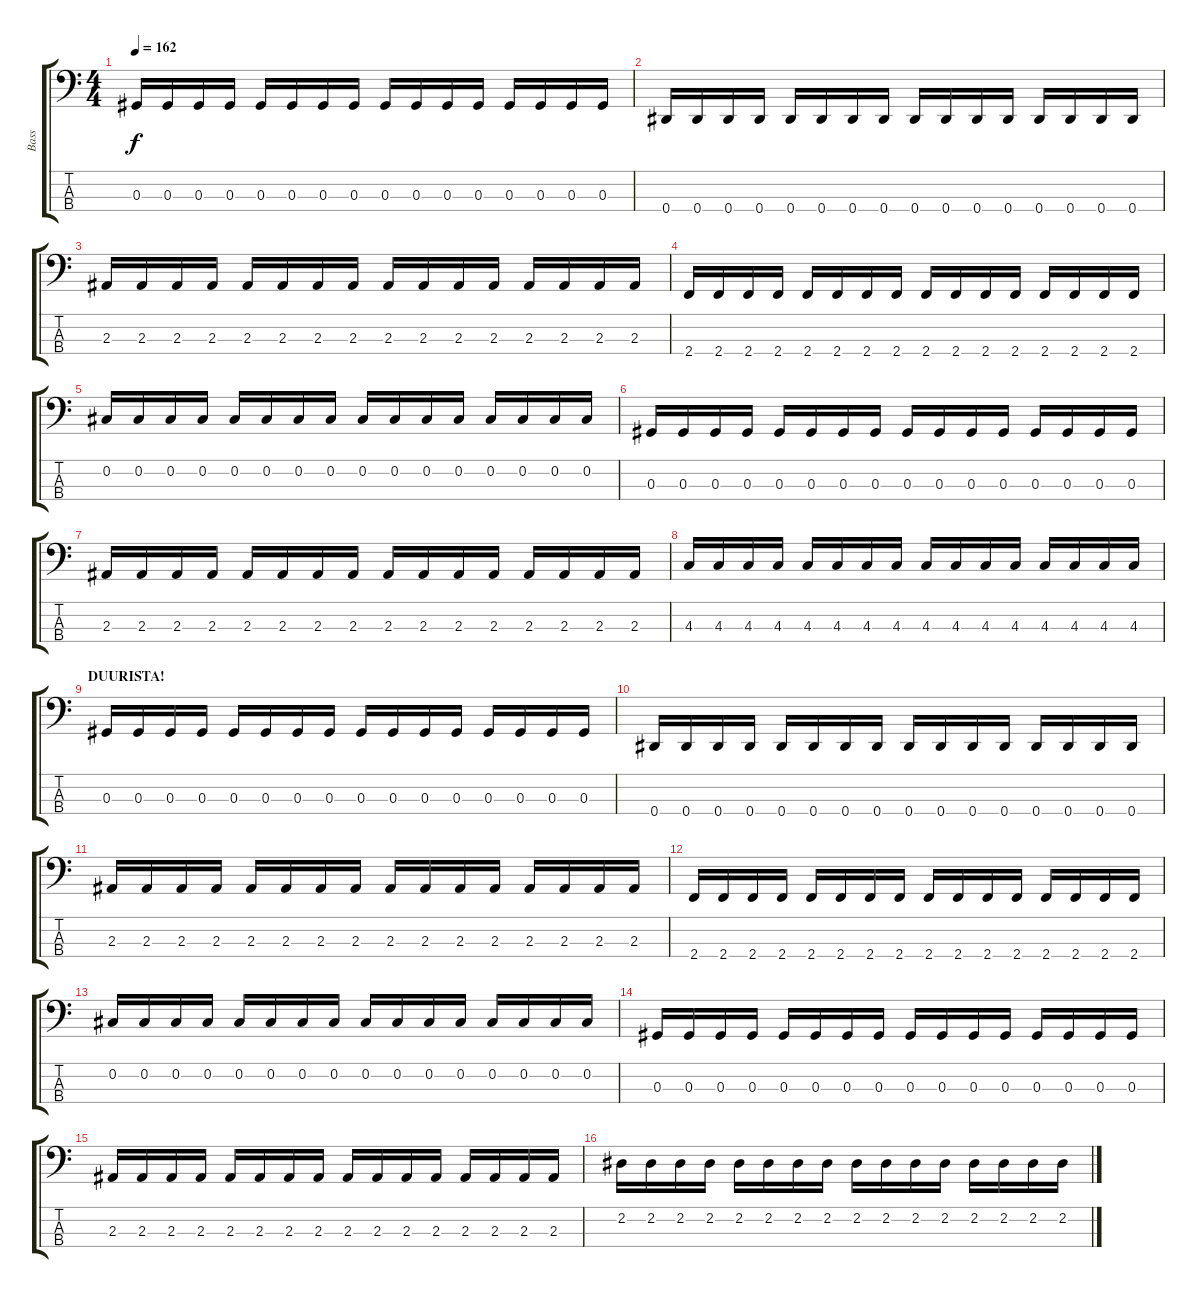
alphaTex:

\track ("Bass" "Bass") {instrument electricbasspick}
\staff {score tabs}
\tuning (Gb2 Db2 Ab1 Eb1) {hide}
\ts (4 4)
\tempo 162
\clef f4
\ks c
0.3.16{dy f} 0.3.16 0.3.16 0.3.16 0.3.16 0.3.16 0.3.16 0.3.16 0.3.16 0.3.16 0.3.16 0.3.16 0.3.16 0.3.16 0.3.16 0.3.16 |
0.4.16 0.4.16 0.4.16 0.4.16 0.4.16 0.4.16 0.4.16 0.4.16 0.4.16 0.4.16 0.4.16 0.4.16 0.4.16 0.4.16 0.4.16 0.4.16 |
2.3.16 2.3.16 2.3.16 2.3.16 2.3.16 2.3.16 2.3.16 2.3.16 2.3.16 2.3.16 2.3.16 2.3.16 2.3.16 2.3.16 2.3.16 2.3.16 |
2.4.16 2.4.16 2.4.16 2.4.16 2.4.16 2.4.16 2.4.16 2.4.16 2.4.16 2.4.16 2.4.16 2.4.16 2.4.16 2.4.16 2.4.16 2.4.16 |
0.2.16 0.2.16 0.2.16 0.2.16 0.2.16 0.2.16 0.2.16 0.2.16 0.2.16 0.2.16 0.2.16 0.2.16 0.2.16 0.2.16 0.2.16 0.2.16 |
0.3.16 0.3.16 0.3.16 0.3.16 0.3.16 0.3.16 0.3.16 0.3.16 0.3.16 0.3.16 0.3.16 0.3.16 0.3.16 0.3.16 0.3.16 0.3.16 |
2.3.16 2.3.16 2.3.16 2.3.16 2.3.16 2.3.16 2.3.16 2.3.16 2.3.16 2.3.16 2.3.16 2.3.16 2.3.16 2.3.16 2.3.16 2.3.16 |
4.3.16 4.3.16 4.3.16 4.3.16 4.3.16 4.3.16 4.3.16 4.3.16 4.3.16 4.3.16 4.3.16 4.3.16 4.3.16 4.3.16 4.3.16 4.3.16 |
\section ("" "DUURISTA!")
0.3.16 0.3.16 0.3.16 0.3.16 0.3.16 0.3.16 0.3.16 0.3.16 0.3.16 0.3.16 0.3.16 0.3.16 0.3.16 0.3.16 0.3.16 0.3.16 |
0.4.16 0.4.16 0.4.16 0.4.16 0.4.16 0.4.16 0.4.16 0.4.16 0.4.16 0.4.16 0.4.16 0.4.16 0.4.16 0.4.16 0.4.16 0.4.16 |
2.3.16 2.3.16 2.3.16 2.3.16 2.3.16 2.3.16 2.3.16 2.3.16 2.3.16 2.3.16 2.3.16 2.3.16 2.3.16 2.3.16 2.3.16 2.3.16 |
2.4.16 2.4.16 2.4.16 2.4.16 2.4.16 2.4.16 2.4.16 2.4.16 2.4.16 2.4.16 2.4.16 2.4.16 2.4.16 2.4.16 2.4.16 2.4.16 |
0.2.16 0.2.16 0.2.16 0.2.16 0.2.16 0.2.16 0.2.16 0.2.16 0.2.16 0.2.16 0.2.16 0.2.16 0.2.16 0.2.16 0.2.16 0.2.16 |
0.3.16 0.3.16 0.3.16 0.3.16 0.3.16 0.3.16 0.3.16 0.3.16 0.3.16 0.3.16 0.3.16 0.3.16 0.3.16 0.3.16 0.3.16 0.3.16 |
2.3.16 2.3.16 2.3.16 2.3.16 2.3.16 2.3.16 2.3.16 2.3.16 2.3.16 2.3.16 2.3.16 2.3.16 2.3.16 2.3.16 2.3.16 2.3.16 |
2.2.16 2.2.16 2.2.16 2.2.16 2.2.16 2.2.16 2.2.16 2.2.16 2.2.16 2.2.16 2.2.16 2.2.16 2.2.16 2.2.16 2.2.16 2.2.16
